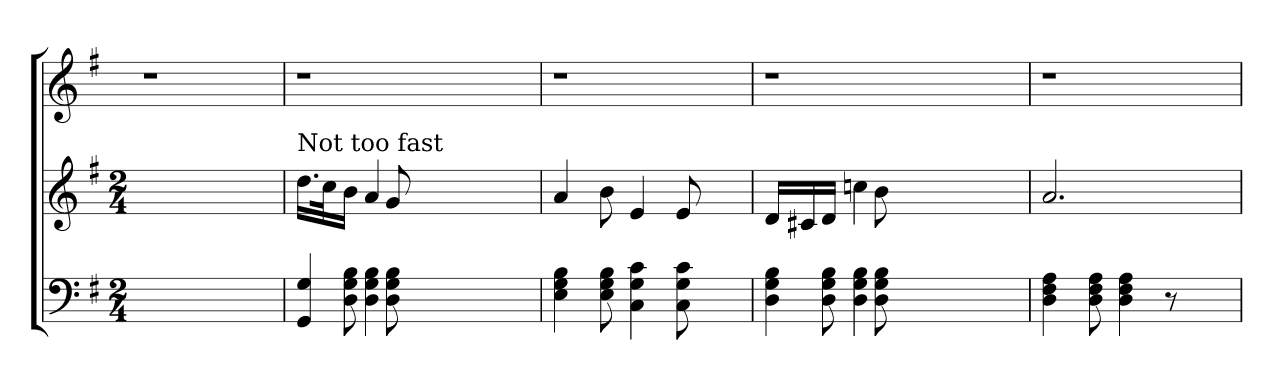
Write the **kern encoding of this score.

**kern	**kern	**kern
*part2	*part2	*part1
*staff3	*staff2	*staff1
*clefF4	*clefG2	*clefG2
*k[f#]	*k[f#]	*k[f#]
*M2/4	*M2/4	*
=1	=1	=1
!LO:N:vis=1	!	!
2ryy	2ryy	1r
2ryy	2ryy	.
=2	=2	=2
*^	*^	*
*	*^	*	*	*
!	!	!	!LO:TX:a:t=Not too fast	!	!
4GG/ 4G/	8ryy	8.ryy	16.dd\LL	4ryy	1r
.	.	.	32cc\K	.	.
.	8D\ 8G\ 8B\	.	16b\JJ	.	.
.	.	4D\ 4G\ 4B\	4a/	.	.
8D\ 8G\ 8B\	2.ryy	.	.	8g/	.
2ryy	.	.	.	2ryy	.
.	.	2ryy	2ryy	.	.
8ryy	.	.	.	8ryy	.
.	.	16ryy	16ryy	.	.
*v	*v	*v	*	*	*
*	*v	*v	*
=3	=3	=3
4E\ 4G\ 4B\	4a/	1r
8E\ 8G\ 8B\	8b\	.
4C\ 4G\ 4c\	4e/	.
8C\ 8G\ 8c\	8e/	.
4ryy	4ryy	.
=4	=4	=4
*^	*^	*
*	*^	*	*	*
4D\ 4G\ 4B\	8ryy	8.ryy	16d/LL	4ryy	1r
.	.	.	16c#X/	.	.
.	8D\ 8G\ 8B\	.	16d/JJ	.	.
.	.	4D\ 4G\ 4B\	4ccn\	.	.
8D\ 8G\ 8B\	2.ryy	.	.	8b\	.
2ryy	.	.	.	2ryy	.
.	.	2ryy	2ryy	.	.
8ryy	.	.	.	8ryy	.
.	.	16ryy	16ryy	.	.
*v	*v	*v	*	*	*
*	*v	*v	*
=5	=5	=5
4D\ 4F#\ 4A\	2.a/	1r
8D\ 8F#\ 8A\	.	.
4D\ 4F#\ 4A\	.	.
8r	.	.
4ryy	4ryy	.
=	=	=
*-	*-	*-
